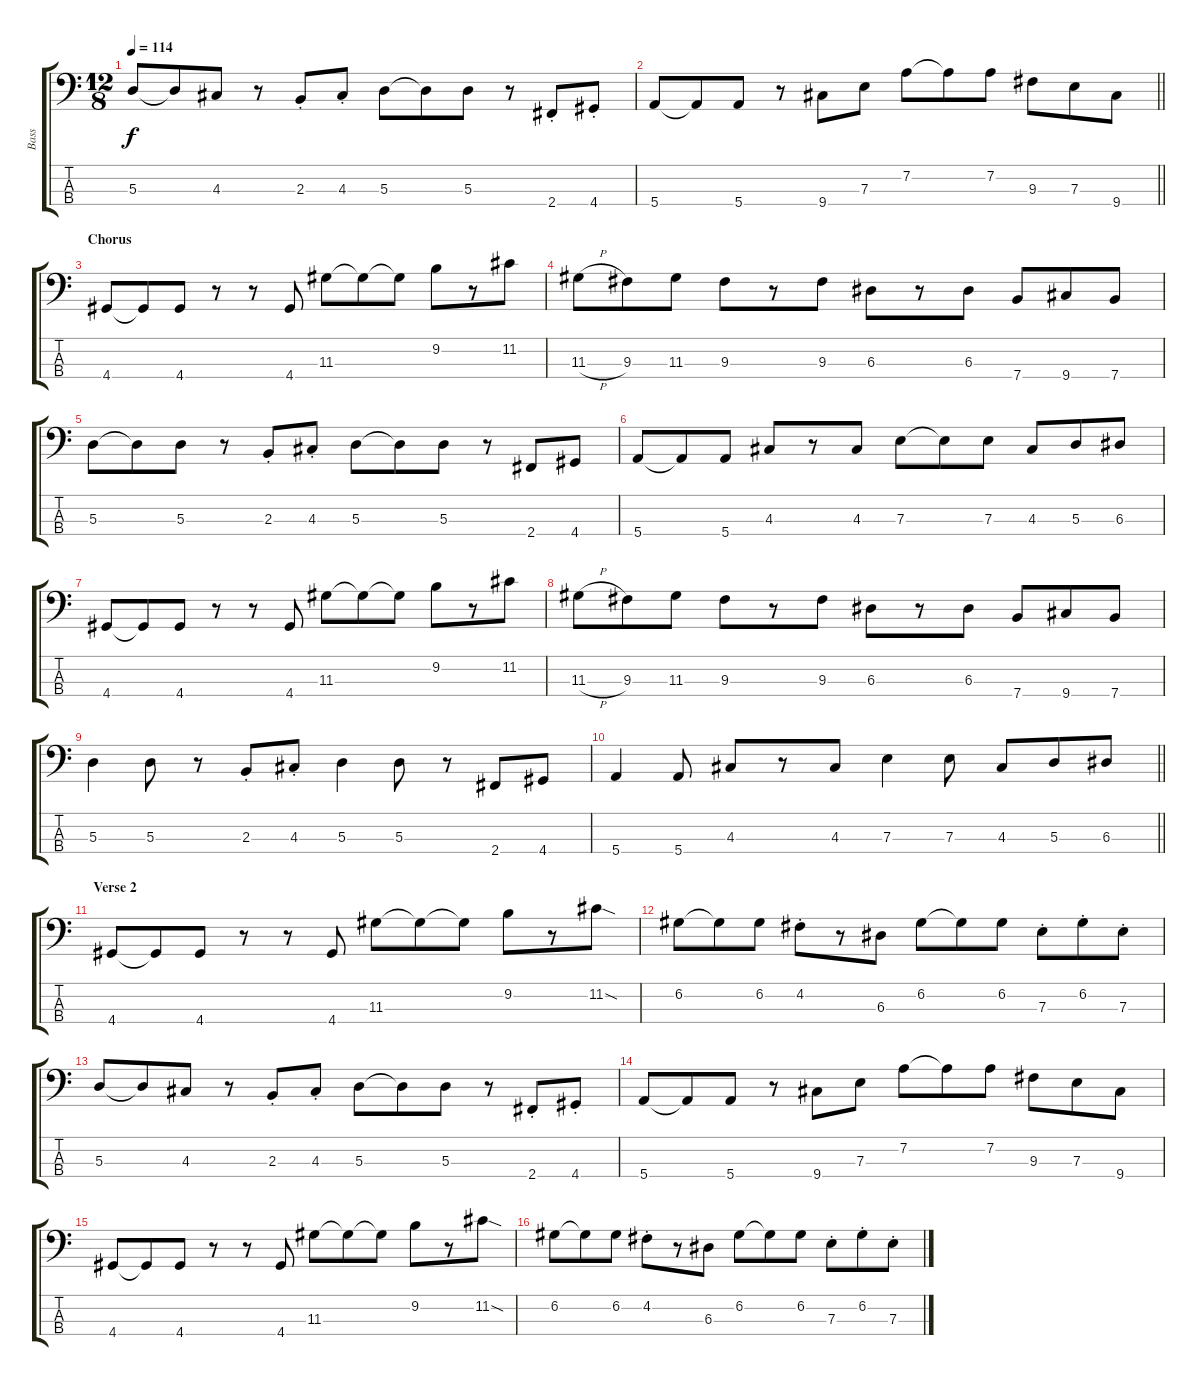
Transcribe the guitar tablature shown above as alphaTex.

\track ("Bass" "Bass") {instrument electricbassfinger}
\staff {score tabs}
\tuning (G2 D2 A1 E1) {hide}
\ts (12 8)
\tempo 114
\clef f4
\ks c
5.3.8{dy f} 5.3{t}.8 4.3.8 r.8 2.3{st}.8 4.3{st}.8 5.3.8 5.3{t}.8 5.3.8 r.8 2.4{st}.8 4.4{st}.8 |
\barLineRight lightlight
5.4.8 5.4{t}.8 5.4.8 r.8 9.4.8 7.3.8 7.2.8 7.2{t}.8 7.2.8 9.3.8 7.3.8 9.4.8 |
\section ("" "Chorus")
4.4.8 4.4{t}.8 4.4.8 r.8 r.8 4.4.8 11.3.8 11.3{t}.8 11.3{t}.8 9.2.8 r.8 11.2.8 |
11.3{h}.8 9.3.8 11.3.8 9.3.8 r.8 9.3.8 6.3.8 r.8 6.3.8 7.4.8 9.4.8 7.4.8 |
5.3.8 5.3{t}.8 5.3.8 r.8 2.3{st}.8 4.3{st}.8 5.3.8 5.3{t}.8 5.3.8 r.8 2.4.8 4.4.8 |
5.4.8 5.4{t}.8 5.4.8 4.3.8 r.8 4.3.8 7.3.8 7.3{t}.8 7.3.8 4.3.8 5.3.8 6.3.8 |
4.4.8 4.4{t}.8 4.4.8 r.8 r.8 4.4.8 11.3.8 11.3{t}.8 11.3{t}.8 9.2.8 r.8 11.2.8 |
11.3{h}.8 9.3.8 11.3.8 9.3.8 r.8 9.3.8 6.3.8 r.8 6.3.8 7.4.8 9.4.8 7.4.8 |
5.3.4 5.3.8 r.8 2.3{st}.8 4.3{st}.8 5.3.4 5.3.8 r.8 2.4.8 4.4.8 |
\barLineRight lightlight
5.4.4 5.4.8 4.3.8 r.8 4.3.8 7.3.4 7.3.8 4.3.8 5.3.8 6.3.8 |
\section ("" "Verse 2")
4.4.8 4.4{t}.8 4.4.8 r.8 r.8 4.4.8 11.3.8 11.3{t}.8 11.3{t}.8 9.2.8 r.8 11.2{sod}.8 |
6.2.8 6.2{t}.8 6.2.8 4.2{st}.8 r.8 6.3.8 6.2.8 6.2{t}.8 6.2.8 7.3{st}.8 6.2{st}.8 7.3{st}.8 |
5.3.8 5.3{t}.8 4.3.8 r.8 2.3{st}.8 4.3{st}.8 5.3.8 5.3{t}.8 5.3.8 r.8 2.4{st}.8 4.4{st}.8 |
5.4.8 5.4{t}.8 5.4.8 r.8 9.4.8 7.3.8 7.2.8 7.2{t}.8 7.2.8 9.3.8 7.3.8 9.4.8 |
4.4.8 4.4{t}.8 4.4.8 r.8 r.8 4.4.8 11.3.8 11.3{t}.8 11.3{t}.8 9.2.8 r.8 11.2{sod}.8 |
6.2.8 6.2{t}.8 6.2.8 4.2{st}.8 r.8 6.3.8 6.2.8 6.2{t}.8 6.2.8 7.3{st}.8 6.2{st}.8 7.3{st}.8
